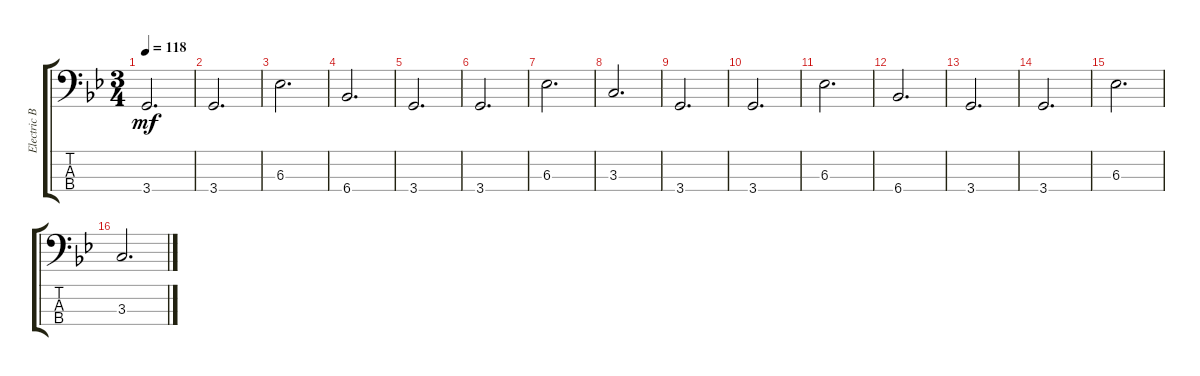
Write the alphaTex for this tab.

\track ("Electric Bass" "Electric B") {instrument electricbassfinger}
\staff {score tabs}
\tuning (G2 D2 A1 E1) {hide}
\ts (3 4)
\tempo 118
\clef f4
\ks gminor
3.4.2{d dy mf} |
3.4.2{d} |
6.3.2{d} |
6.4.2{d} |
3.4.2{d} |
3.4.2{d} |
6.3.2{d} |
3.3.2{d} |
3.4.2{d} |
3.4.2{d} |
6.3.2{d} |
6.4.2{d} |
3.4.2{d} |
3.4.2{d} |
6.3.2{d} |
3.3.2{d}
